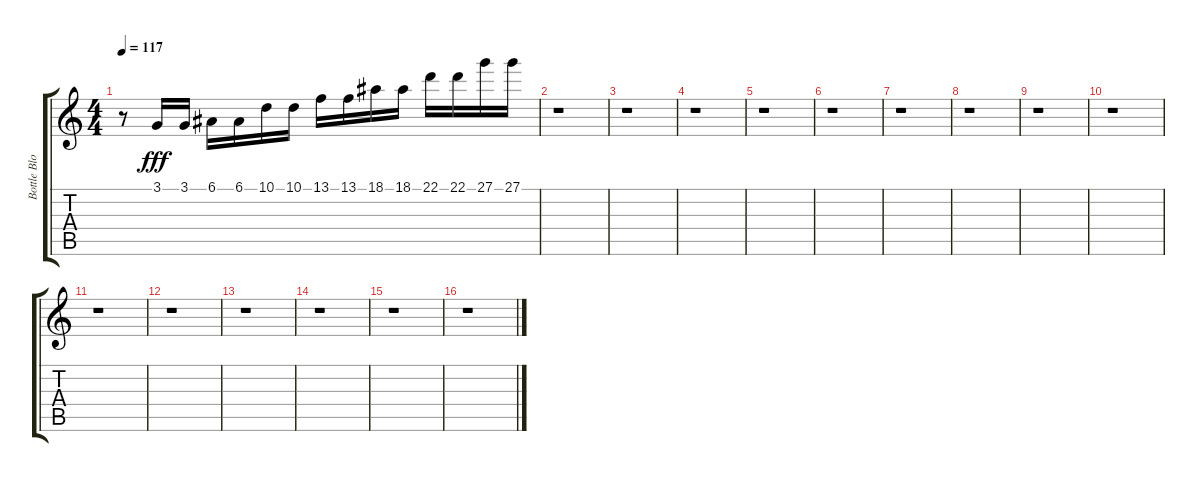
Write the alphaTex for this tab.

\track ("Bottle Blow" "Bottle Blo") {instrument blownbottle}
\staff {score tabs}
\tuning (E4 B3 G3 D3 A2 E2) {hide}
\ts (4 4)
\tempo 117
\clef g2
\ks c
r.8{dy fff} 3.1.16 3.1.16 6.1.16 6.1.16 10.1.16 10.1.16 13.1.16 13.1.16 18.1.16 18.1.16 22.1.16 22.1.16 27.1.16 27.1.16 |
r.1 |
r.1 |
r.1 |
r.1 |
r.1 |
r.1 |
r.1 |
r.1 |
r.1 |
r.1 |
r.1 |
r.1 |
r.1 |
r.1 |
r.1
